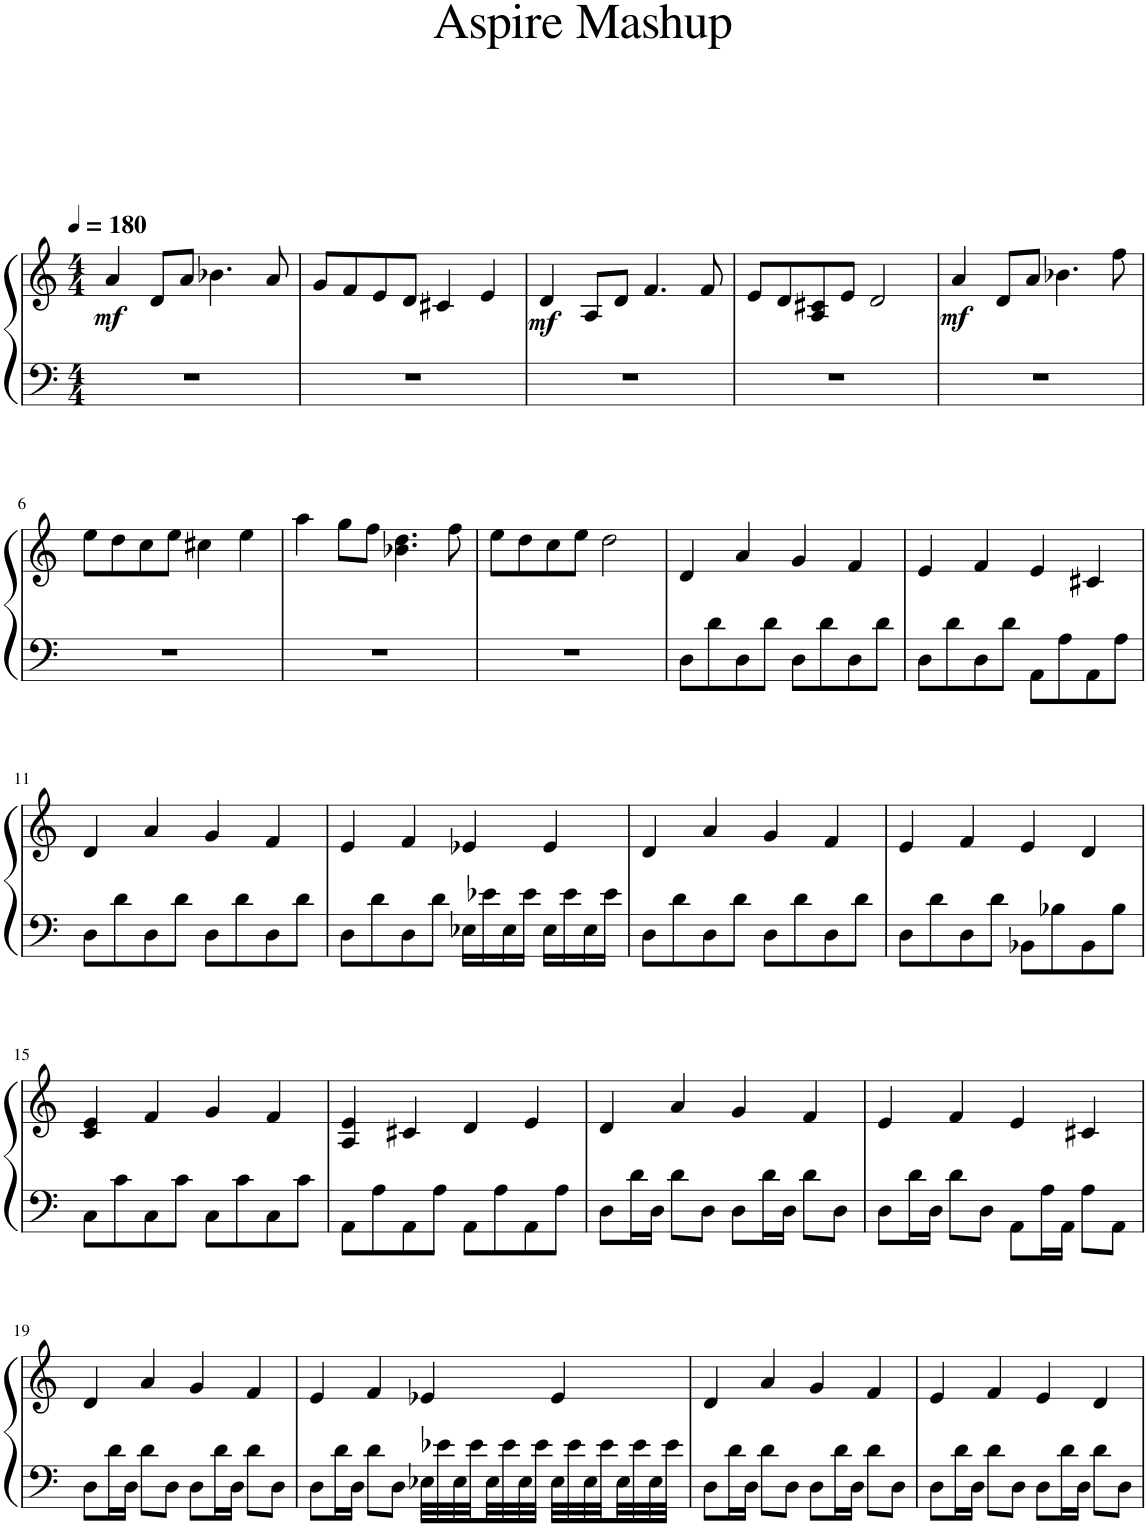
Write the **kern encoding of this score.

**kern	**kern	**dynam
*part1	*part1	*part1
*staff2	*staff1	*staff1/2
*I"Piano	*	*
*I'Pno.	*	*
*clefF4	*clefG2	*
*k[]	*k[]	*
*M4/4	*M4/4	*
*MM180	*MM180	*
=1	=1	=1
!	!	!LO:DY:b
1r	4a/	mf
.	8d/L	.
.	8a/J	.
.	4.b-X\	.
.	8a/	.
=2	=2	=2
1r	8g/L	.
.	8f/	.
.	8e/	.
.	8d/J	.
.	4c#X/	.
.	4e/	.
=3	=3	=3
!	!	!LO:DY:b
1r	4d/	mf
.	8A/L	.
.	8d/J	.
.	4.f/	.
.	8f/	.
=4	=4	=4
1r	8e/L	.
.	8d/	.
.	8A/ 8c#X/	.
.	8e/J	.
.	2d/	.
=5	=5	=5
!	!	!LO:DY:b
1r	4a/	mf
.	8d/L	.
.	8a/J	.
.	4.b-X\	.
.	8ff\	.
!!LO:LB:g=z
=6	=6	=6
1r	8ee\L	.
.	8dd\	.
.	8cc\	.
.	8ee\J	.
.	4cc#X\	.
.	4ee\	.
=7	=7	=7
1r	4aa\	.
.	8gg\L	.
.	8ff\J	.
.	4.b-X\ 4.dd\	.
.	8ff\	.
=8	=8	=8
1r	8ee\L	.
.	8dd\	.
.	8cc\	.
.	8ee\J	.
.	2dd\	.
=9	=9	=9
8D\L	4d/	.
8d\	.	.
8D\	4a/	.
8d\J	.	.
8D\L	4g/	.
8d\	.	.
8D\	4f/	.
8d\J	.	.
=10	=10	=10
8D\L	4e/	.
8d\	.	.
8D\	4f/	.
8d\J	.	.
8AA\L	4e/	.
8A\	.	.
8AA\	4c#X/	.
8A\J	.	.
!!LO:LB:g=z
=11	=11	=11
8D\L	4d/	.
8d\	.	.
8D\	4a/	.
8d\J	.	.
8D\L	4g/	.
8d\	.	.
8D\	4f/	.
8d\J	.	.
=12	=12	=12
8D\L	4e/	.
8d\	.	.
8D\	4f/	.
8d\J	.	.
16E-X\LL	4e-X/	.
16e-X\	.	.
16E-\	.	.
16e-\JJ	.	.
16E-\LL	4e-/	.
16e-\	.	.
16E-\	.	.
16e-\JJ	.	.
=13	=13	=13
8D\L	4d/	.
8d\	.	.
8D\	4a/	.
8d\J	.	.
8D\L	4g/	.
8d\	.	.
8D\	4f/	.
8d\J	.	.
=14	=14	=14
8D\L	4e/	.
8d\	.	.
8D\	4f/	.
8d\J	.	.
8BB-X\L	4e/	.
8B-X\	.	.
8BB-\	4d/	.
8B-\J	.	.
!!LO:LB:g=z
=15	=15	=15
8C\L	4c/ 4e/	.
8c\	.	.
8C\	4f/	.
8c\J	.	.
8C\L	4g/	.
8c\	.	.
8C\	4f/	.
8c\J	.	.
=16	=16	=16
8AA\L	4A/ 4e/	.
8A\	.	.
8AA\	4c#X/	.
8A\J	.	.
8AA\L	4d/	.
8A\	.	.
8AA\	4e/	.
8A\J	.	.
=17	=17	=17
8D\L	4d/	.
16d\L	.	.
16D\JJ	.	.
8d\L	4a/	.
8D\J	.	.
8D\L	4g/	.
16d\L	.	.
16D\JJ	.	.
8d\L	4f/	.
8D\J	.	.
=18	=18	=18
8D\L	4e/	.
16d\L	.	.
16D\JJ	.	.
8d\L	4f/	.
8D\J	.	.
8AA\L	4e/	.
16A\L	.	.
16AA\JJ	.	.
8A\L	4c#X/	.
8AA\J	.	.
!!LO:LB:g=z
=19	=19	=19
8D\L	4d/	.
16d\L	.	.
16D\JJ	.	.
8d\L	4a/	.
8D\J	.	.
8D\L	4g/	.
16d\L	.	.
16D\JJ	.	.
8d\L	4f/	.
8D\J	.	.
=20	=20	=20
8D\L	4e/	.
16d\L	.	.
16D\JJ	.	.
8d\L	4f/	.
8D\J	.	.
32E-X\LLL	4e-X/	.
32e-X\	.	.
32E-\	.	.
32e-\	.	.
32E-\	.	.
32e-\	.	.
32E-\	.	.
32e-\JJJ	.	.
32E-\LLL	4e-/	.
32e-\	.	.
32E-\	.	.
32e-\	.	.
32E-\	.	.
32e-\	.	.
32E-\	.	.
32e-\JJJ	.	.
=21	=21	=21
8D\L	4d/	.
16d\L	.	.
16D\JJ	.	.
8d\L	4a/	.
8D\J	.	.
8D\L	4g/	.
16d\L	.	.
16D\JJ	.	.
8d\L	4f/	.
8D\J	.	.
=22	=22	=22
8D\L	4e/	.
16d\L	.	.
16D\JJ	.	.
8d\L	4f/	.
8D\J	.	.
8D\L	4e/	.
16d\L	.	.
16D\JJ	.	.
8d\L	4d/	.
8D\J	.	.
=	=	=
*-	*-	*-
